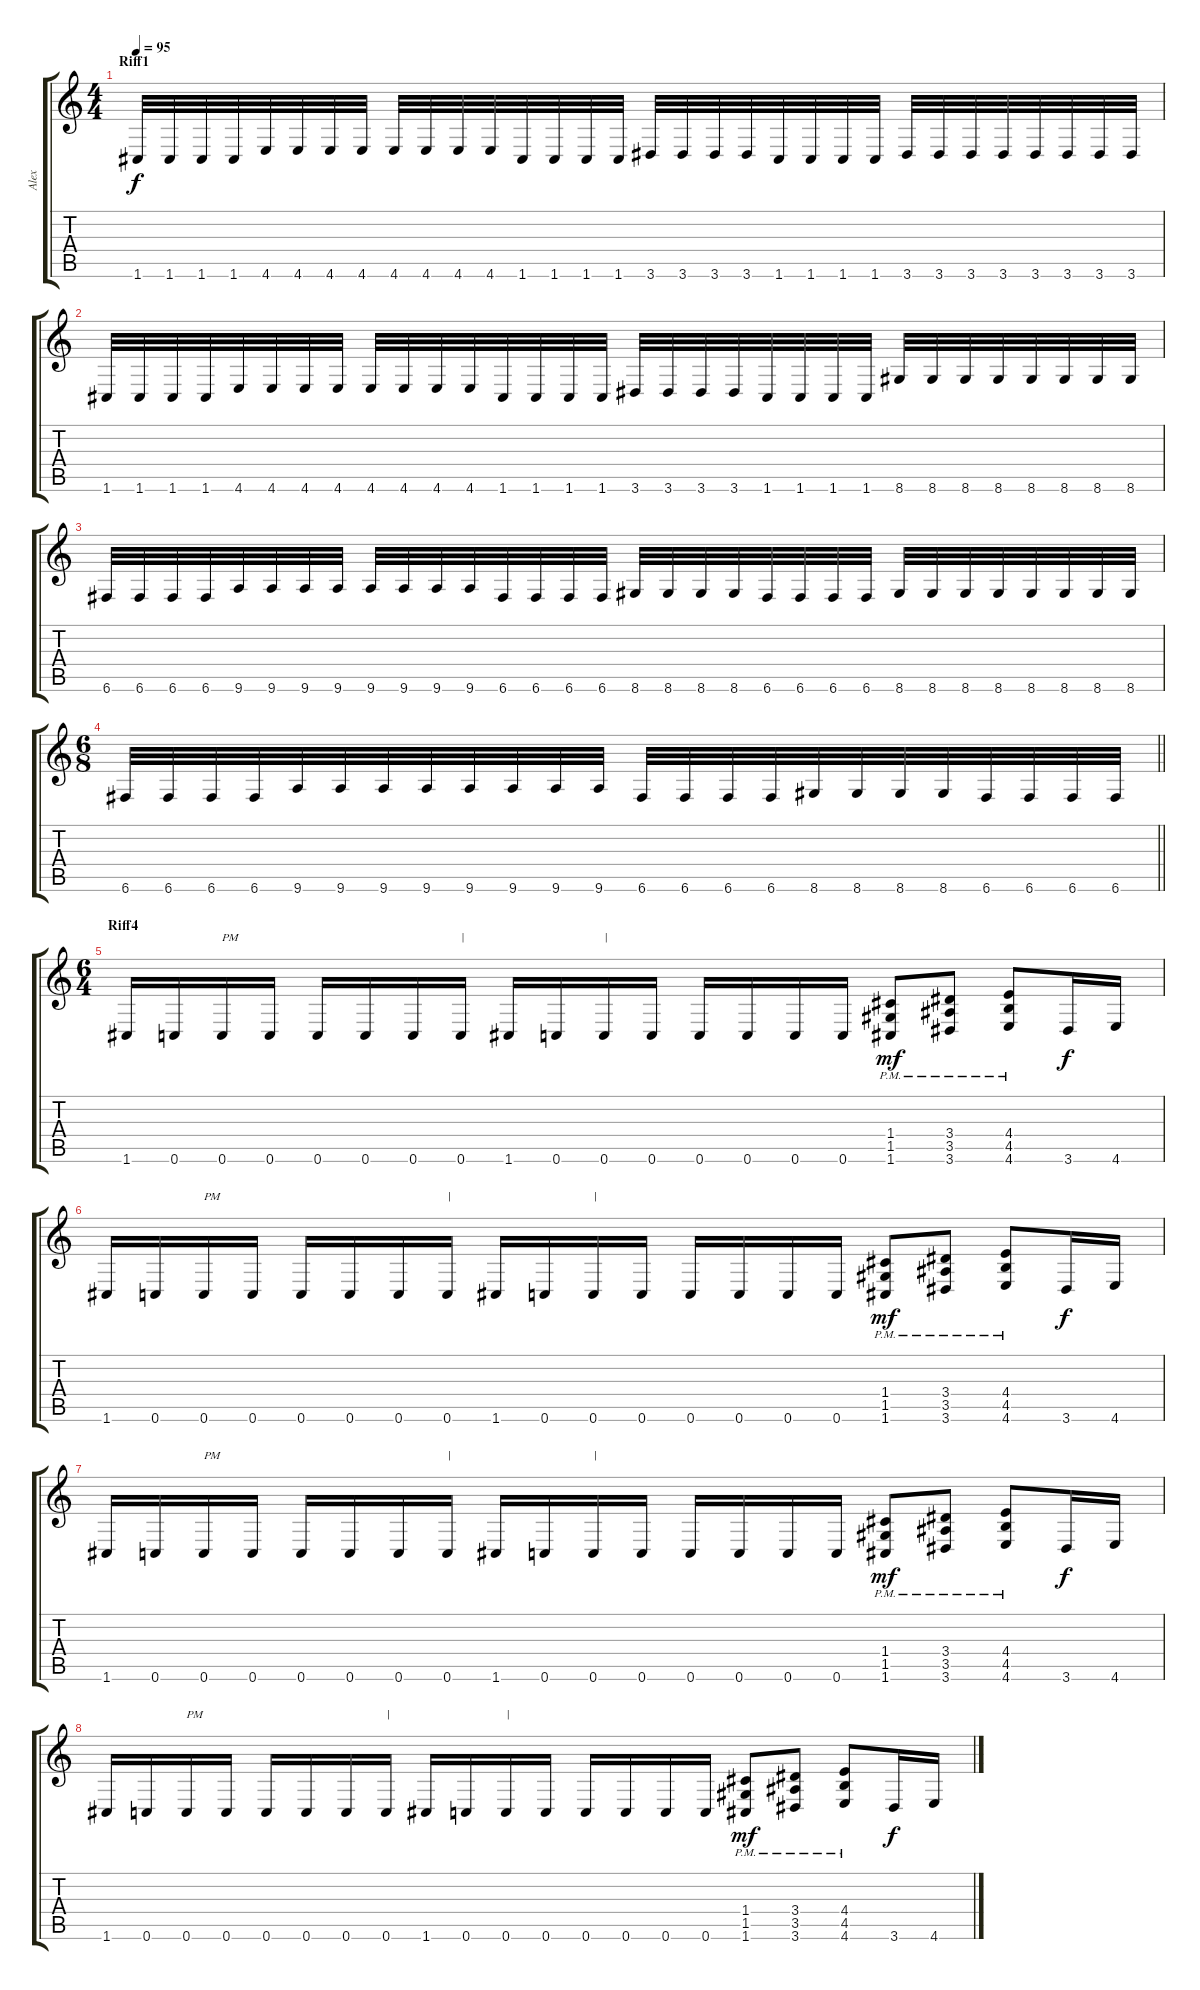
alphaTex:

\track ("Alex" "Alex") {instrument distortionguitar}
\staff {score tabs}
\tuning (D4 A3 F3 C3 G2 C2) {hide}
\ts (4 4)
\section ("" "Riff1")
\tempo 95
\clef g2
\ks c
1.6.32{dy f} 1.6.32 1.6.32 1.6.32 4.6.32 4.6.32 4.6.32 4.6.32 4.6.32 4.6.32 4.6.32 4.6.32 1.6.32 1.6.32 1.6.32 1.6.32 3.6.32 3.6.32 3.6.32 3.6.32 1.6.32 1.6.32 1.6.32 1.6.32 3.6.32 3.6.32 3.6.32 3.6.32 3.6.32 3.6.32 3.6.32 3.6.32 |
1.6.32 1.6.32 1.6.32 1.6.32 4.6.32 4.6.32 4.6.32 4.6.32 4.6.32 4.6.32 4.6.32 4.6.32 1.6.32 1.6.32 1.6.32 1.6.32 3.6.32 3.6.32 3.6.32 3.6.32 1.6.32 1.6.32 1.6.32 1.6.32 8.6.32 8.6.32 8.6.32 8.6.32 8.6.32 8.6.32 8.6.32 8.6.32 |
6.6.32 6.6.32 6.6.32 6.6.32 9.6.32 9.6.32 9.6.32 9.6.32 9.6.32 9.6.32 9.6.32 9.6.32 6.6.32 6.6.32 6.6.32 6.6.32 8.6.32 8.6.32 8.6.32 8.6.32 6.6.32 6.6.32 6.6.32 6.6.32 8.6.32 8.6.32 8.6.32 8.6.32 8.6.32 8.6.32 8.6.32 8.6.32 |
\ts (6 8)
\barLineRight lightlight
6.6.32 6.6.32 6.6.32 6.6.32 9.6.32 9.6.32 9.6.32 9.6.32 9.6.32 9.6.32 9.6.32 9.6.32 6.6.32 6.6.32 6.6.32 6.6.32 8.6.32 8.6.32 8.6.32 8.6.32 6.6.32 6.6.32 6.6.32 6.6.32 |
\ts (6 4)
\section ("" "Riff4")
1.6.16 0.6.16 0.6.16{txt "PM"} 0.6.16 0.6.16 0.6.16 0.6.16 0.6.16{txt "|"} 1.6.16 0.6.16 0.6.16{txt "|"} 0.6.16 0.6.16 0.6.16 0.6.16 0.6.16 (1.4{pm} 1.5 1.6).8{dy mf} (3.4{pm} 3.5 3.6).8 (4.4{pm} 4.5 4.6).8 3.6.16{dy f} 4.6.16 |
1.6.16 0.6.16 0.6.16{txt "PM"} 0.6.16 0.6.16 0.6.16 0.6.16 0.6.16{txt "|"} 1.6.16 0.6.16 0.6.16{txt "|"} 0.6.16 0.6.16 0.6.16 0.6.16 0.6.16 (1.4{pm} 1.5 1.6).8{dy mf} (3.4{pm} 3.5 3.6).8 (4.4{pm} 4.5 4.6).8 3.6.16{dy f} 4.6.16 |
1.6.16 0.6.16 0.6.16{txt "PM"} 0.6.16 0.6.16 0.6.16 0.6.16 0.6.16{txt "|"} 1.6.16 0.6.16 0.6.16{txt "|"} 0.6.16 0.6.16 0.6.16 0.6.16 0.6.16 (1.4{pm} 1.5 1.6).8{dy mf} (3.4{pm} 3.5 3.6).8 (4.4{pm} 4.5 4.6).8 3.6.16{dy f} 4.6.16 |
1.6.16 0.6.16 0.6.16{txt "PM"} 0.6.16 0.6.16 0.6.16 0.6.16 0.6.16{txt "|"} 1.6.16 0.6.16 0.6.16{txt "|"} 0.6.16 0.6.16 0.6.16 0.6.16 0.6.16 (1.4{pm} 1.5 1.6).8{dy mf} (3.4{pm} 3.5 3.6).8 (4.4{pm} 4.5 4.6).8 3.6.16{dy f} 4.6.16
